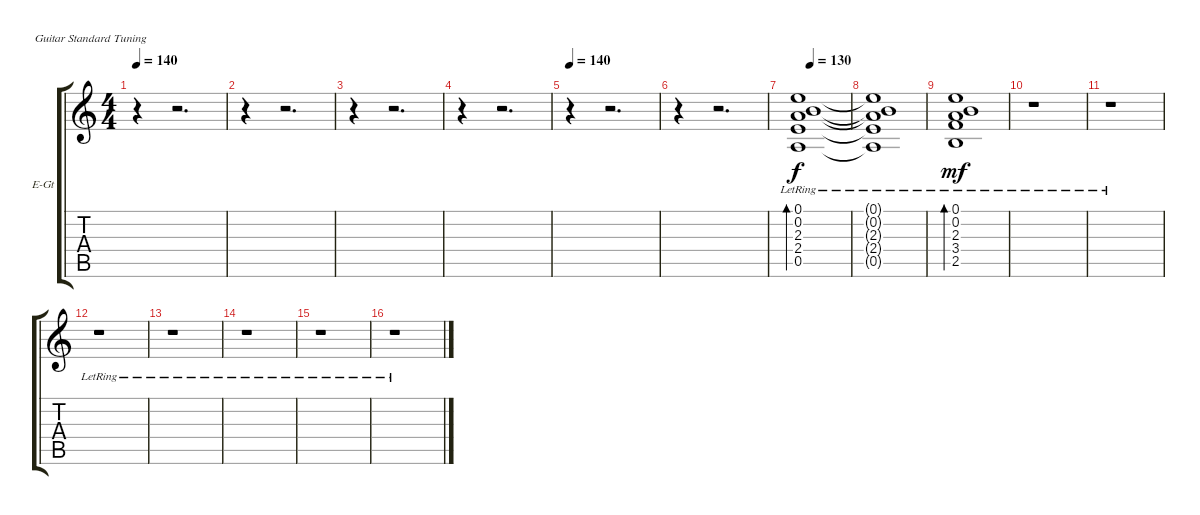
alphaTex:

\bracketExtendMode groupsimilarinstruments
\firstSystemTrackNameOrientation horizontal
\otherSystemsTrackNameOrientation horizontal
\track ("Guitar" "E-Gt") {instrument electricguitarclean}
\staff {score tabs}
\tuning (E4 B3 G3 D3 A2 E2)
\ts (4 4)
\tempo 140
\clef g2
\ks c
r.4{dy f} r.2{d} |
r.4 r.2{d} |
r.4 r.2{d} |
r.4 r.2{d} |
\tempo 140
r.4 r.2{d} |
r.4 r.2{d} |
\tempo (130 0.125)
(0.1{lr} 0.2{lr} 2.3{lr} 2.4{lr} 0.5{lr}).1{bd 480} |
(0.1{lr t} 0.2{lr t} 2.3{lr t} 2.4{lr t} 0.5{lr t}).1 |
(0.1{lr} 0.2{lr} 2.3{lr} 3.4{lr} 2.5{lr}).1{bd 480 dy mf} |
r.1 |
r.1 |
r.1 |
r.1 |
r.1 |
r.1 |
r.1
